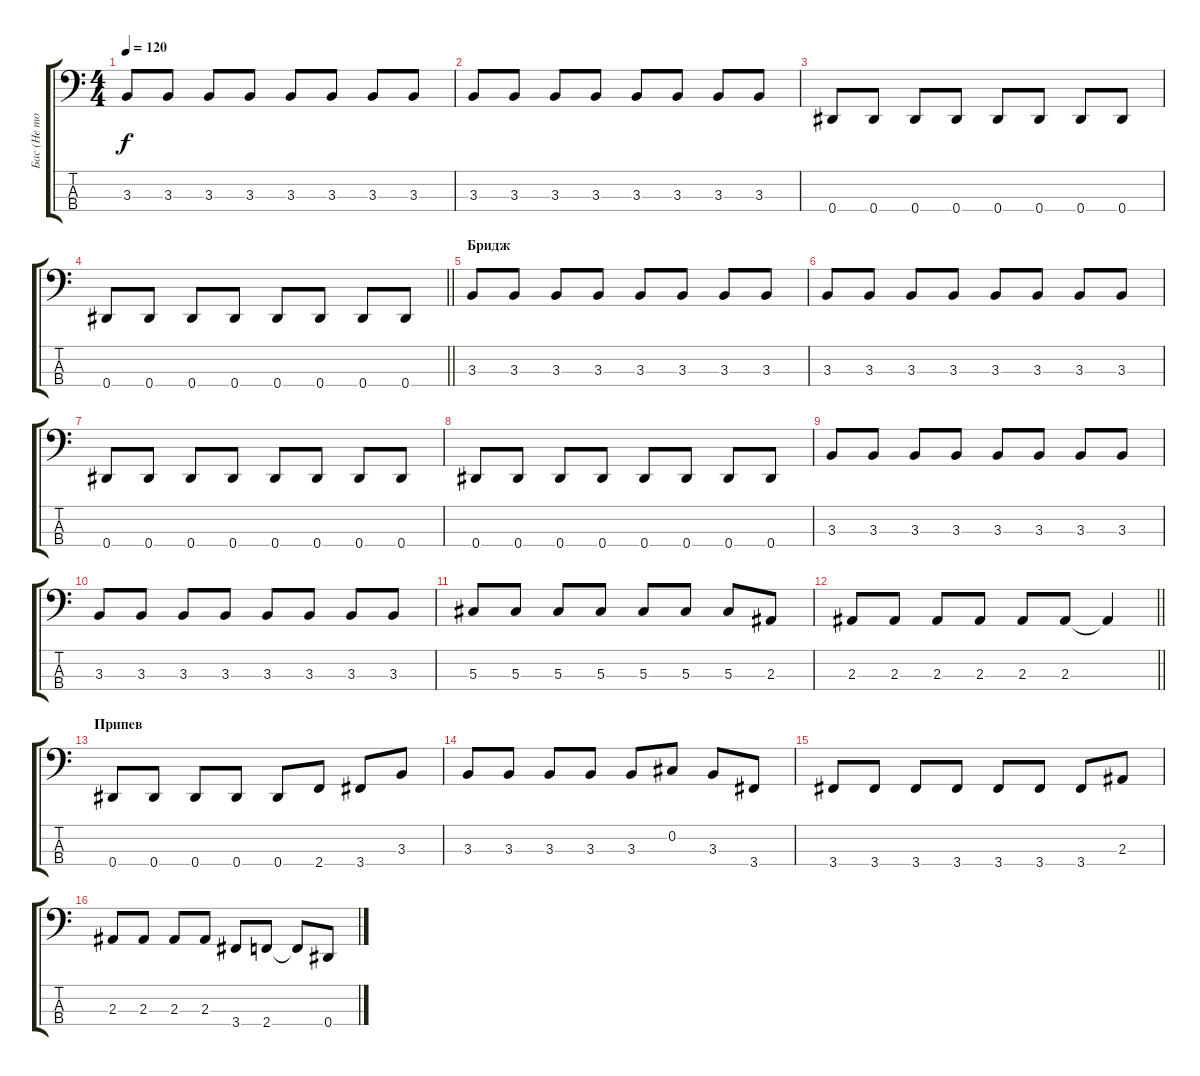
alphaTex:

\track ("Бас (Не точно)" "Бас (Не то") {instrument electricbassfinger}
\staff {score tabs}
\tuning (Gb2 Db2 Ab1 Eb1) {hide}
\ts (4 4)
\tempo 120
\clef f4
\ks c
3.3.8{dy f} 3.3.8 3.3.8 3.3.8 3.3.8 3.3.8 3.3.8 3.3.8 |
3.3.8 3.3.8 3.3.8 3.3.8 3.3.8 3.3.8 3.3.8 3.3.8 |
0.4.8 0.4.8 0.4.8 0.4.8 0.4.8 0.4.8 0.4.8 0.4.8 |
\barLineRight lightlight
0.4.8 0.4.8 0.4.8 0.4.8 0.4.8 0.4.8 0.4.8 0.4.8 |
\section ("" "Бридж")
3.3.8 3.3.8 3.3.8 3.3.8 3.3.8 3.3.8 3.3.8 3.3.8 |
3.3.8 3.3.8 3.3.8 3.3.8 3.3.8 3.3.8 3.3.8 3.3.8 |
0.4.8 0.4.8 0.4.8 0.4.8 0.4.8 0.4.8 0.4.8 0.4.8 |
0.4.8 0.4.8 0.4.8 0.4.8 0.4.8 0.4.8 0.4.8 0.4.8 |
3.3.8 3.3.8 3.3.8 3.3.8 3.3.8 3.3.8 3.3.8 3.3.8 |
3.3.8 3.3.8 3.3.8 3.3.8 3.3.8 3.3.8 3.3.8 3.3.8 |
5.3.8 5.3.8 5.3.8 5.3.8 5.3.8 5.3.8 5.3.8 2.3.8 |
\barLineRight lightlight
2.3.8 2.3.8 2.3.8 2.3.8 2.3.8 2.3.8 2.3{t}.4 |
\section ("" "Припев")
0.4.8 0.4.8 0.4.8 0.4.8 0.4.8 2.4.8 3.4.8 3.3.8 |
3.3.8 3.3.8 3.3.8 3.3.8 3.3.8 0.2.8 3.3.8 3.4.8 |
3.4.8 3.4.8 3.4.8 3.4.8 3.4.8 3.4.8 3.4.8 2.3.8 |
2.3.8 2.3.8 2.3.8 2.3.8 3.4.8 2.4.8 2.4{t}.8 0.4.8
